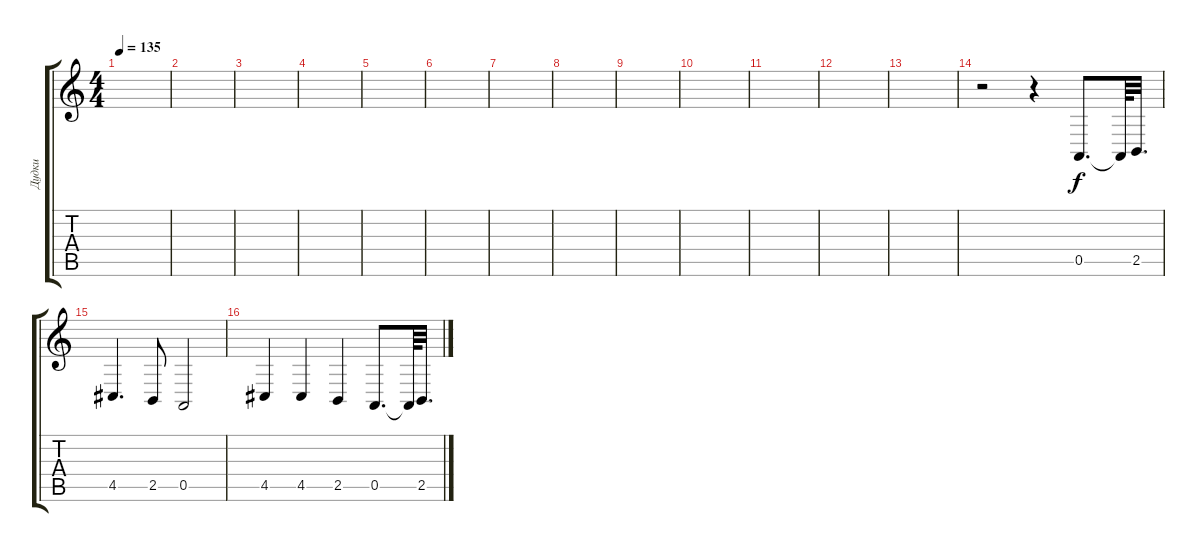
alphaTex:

\track ("Дудки" "Дудки") {instrument tuba}
\staff {score tabs}
\tuning (E4 B3 G3 D3 A2 E2) {hide}
\ts (4 4)
\tempo 135
\clef g2
\ks c
|
|
|
|
|
|
|
|
|
|
|
|
|
r.2 r.4 0.5.8{d volume 15 balance 16 instrument overdrivenguitar} 0.5{t}.64 2.5.32{d} |
4.5.4{d} 2.5.8 0.5.2 |
4.5.4 4.5.4 2.5.4 0.5.8{d} 0.5{t}.64 2.5.32{d}
